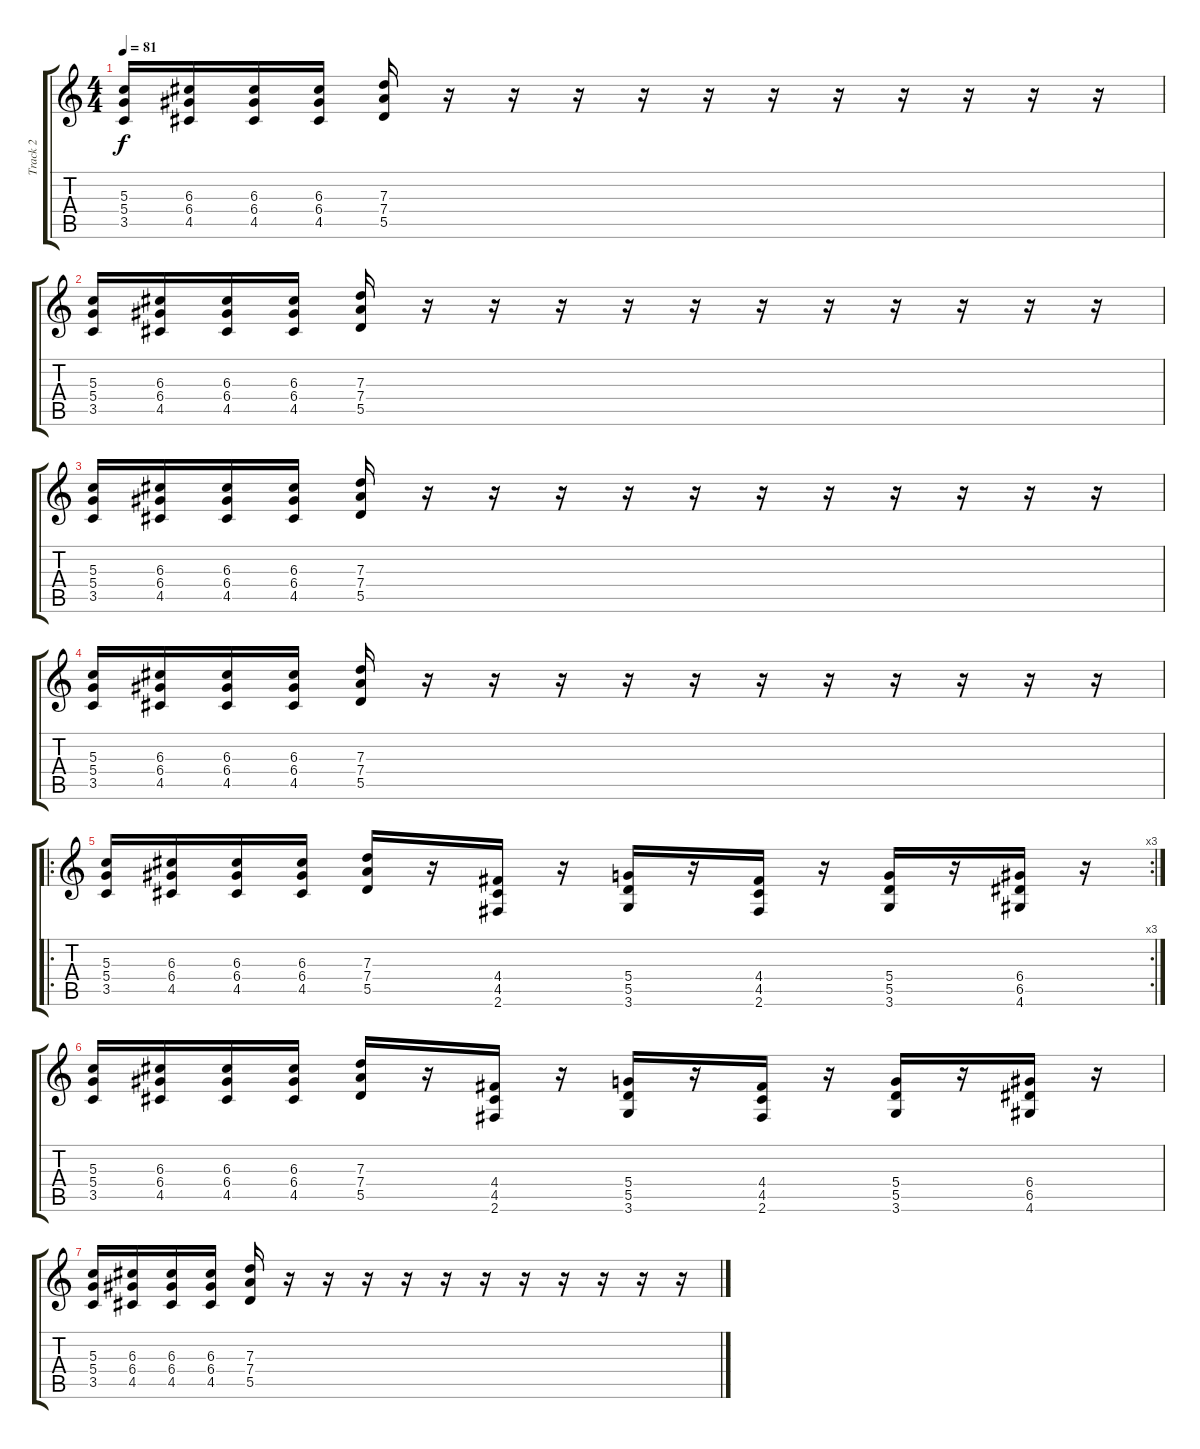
\track ("Track 2" "Track 2") {instrument overdrivenguitar}
\staff {score tabs}
\tuning (E4 B3 G3 D3 A2 E2) {hide}
\ts (4 4)
\tempo 81
\clef g2
\ks c
(5.3 5.4 3.5).16{dy f} (6.3 6.4 4.5).16 (6.3 6.4 4.5).16 (6.3 6.4 4.5).16 (7.3 7.4 5.5).16 r.16 r.16 r.16 r.16 r.16 r.16 r.16 r.16 r.16 r.16 r.16 |
(5.3 5.4 3.5).16 (6.3 6.4 4.5).16 (6.3 6.4 4.5).16 (6.3 6.4 4.5).16 (7.3 7.4 5.5).16 r.16 r.16 r.16 r.16 r.16 r.16 r.16 r.16 r.16 r.16 r.16 |
(5.3 5.4 3.5).16 (6.3 6.4 4.5).16 (6.3 6.4 4.5).16 (6.3 6.4 4.5).16 (7.3 7.4 5.5).16 r.16 r.16 r.16 r.16 r.16 r.16 r.16 r.16 r.16 r.16 r.16 |
(5.3 5.4 3.5).16 (6.3 6.4 4.5).16 (6.3 6.4 4.5).16 (6.3 6.4 4.5).16 (7.3 7.4 5.5).16 r.16 r.16 r.16 r.16 r.16 r.16 r.16 r.16 r.16 r.16 r.16 |
\ro
\rc 3
(5.3 5.4 3.5).16 (6.3 6.4 4.5).16 (6.3 6.4 4.5).16 (6.3 6.4 4.5).16 (7.3 7.4 5.5).16 r.16 (4.4 4.5 2.6).16 r.16 (5.4 5.5 3.6).16 r.16 (4.4 4.5 2.6).16 r.16 (5.4 5.5 3.6).16 r.16 (6.4 6.5 4.6).16 r.16 |
(5.3 5.4 3.5).16 (6.3 6.4 4.5).16 (6.3 6.4 4.5).16 (6.3 6.4 4.5).16 (7.3 7.4 5.5).16 r.16 (4.4 4.5 2.6).16 r.16 (5.4 5.5 3.6).16 r.16 (4.4 4.5 2.6).16 r.16 (5.4 5.5 3.6).16 r.16 (6.4 6.5 4.6).16 r.16 |
(5.3 5.4 3.5).16 (6.3 6.4 4.5).16 (6.3 6.4 4.5).16 (6.3 6.4 4.5).16 (7.3 7.4 5.5).16 r.16 r.16 r.16 r.16 r.16 r.16 r.16 r.16 r.16 r.16 r.16
